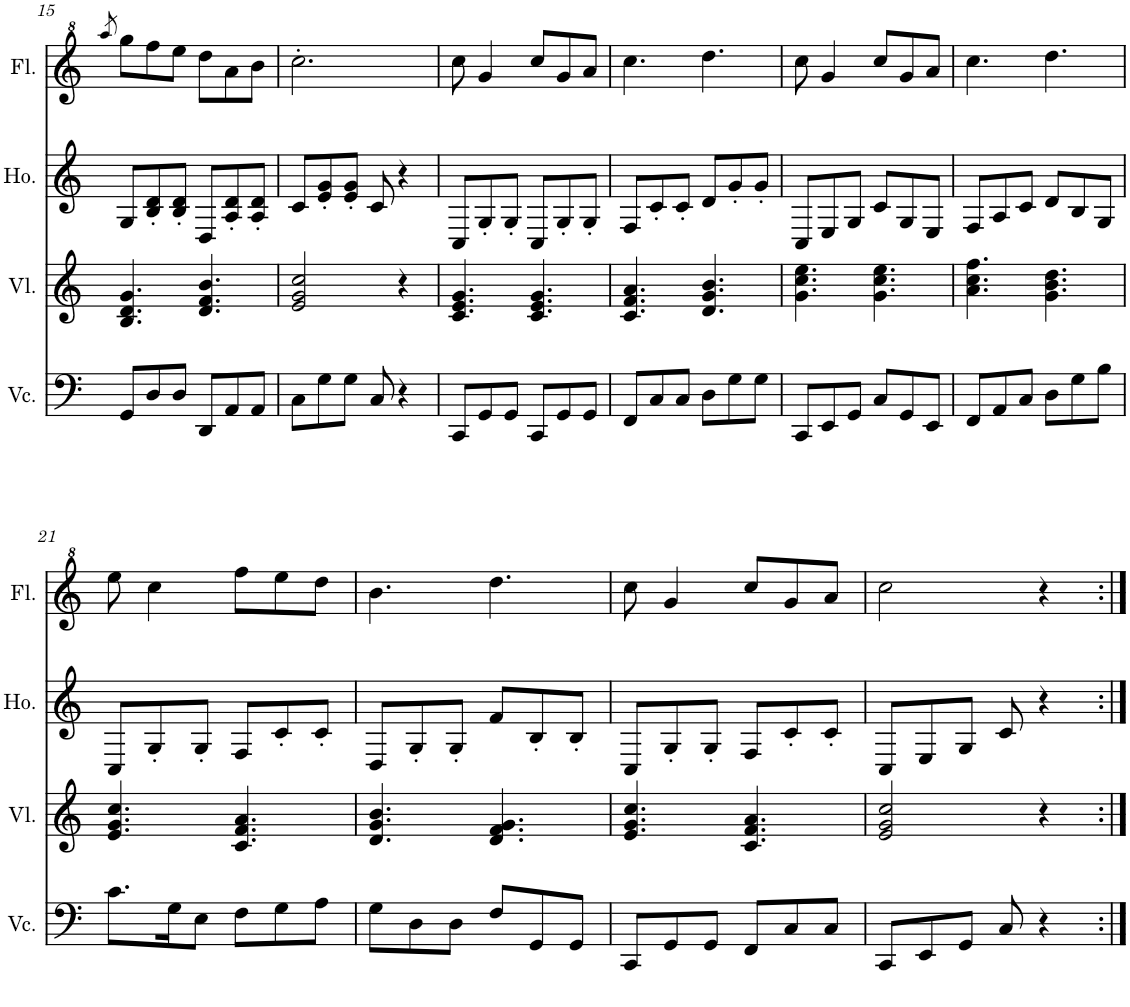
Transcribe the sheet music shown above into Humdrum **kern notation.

**kern	**kern	**kern	**kern
*part4	*part3	*part2	*part1
*staff4	*staff3	*staff2	*staff1
*I"Violoncello	*I"Streicher	*I"Horns	*I"Ocarina
*I'Vc.	*	*I'Ho.	*
!!LO:PB:g=z
*clefF4	*clefG2	*clefG2	*clefG^2
*	*	*Trd4c7	*
*k[]	*k[]	*k[]	*k[]
*M6/8	*M6/8	*M6/8	*M6/8
=15	=15	=15	=15
.	.	.	8qaaa/
8GG/L	4.B/ 4.d/ 4.g/	8G/L	8ggg\L
8D/	.	8B/' 8d/'	8fff\
8D/J	.	8B/' 8d/'J	8eee\J
8DD/L	4.d/ 4.f/ 4.b/	8D/L	8ddd\L
8AA/	.	8A/' 8d/'	8aa\
8AA/J	.	8A/' 8d/'J	8bb\J
=16	=16	=16	=16
8C\L	2e/ 2g/ 2cc/	8c/L	2.ccc'\
8G\	.	8e/' 8g/'	.
8G\J	.	8e/' 8g/'J	.
8C/	.	8c/	.
4r	4r	4r	.
=17	=17	=17	=17
8CC/L	4.c/ 4.e/ 4.g/	8C/L	8ccc\
8GG/	.	8G'/	4gg/
8GG/J	.	8G'/J	.
8CC/L	4.c/ 4.e/ 4.g/	8C/L	8ccc/L
8GG/	.	8G'/	8gg/
8GG/J	.	8G'/J	8aa/J
=18	=18	=18	=18
8FF/L	4.c/ 4.f/ 4.a/	8F/L	4.ccc\
8C/	.	8c'/	.
8C/J	.	8c'/J	.
8D\L	4.d/ 4.g/ 4.b/	8d/L	4.ddd\
8G\	.	8g'/	.
8G\J	.	8g'/J	.
=19	=19	=19	=19
8CC/L	4.g\ 4.cc\ 4.ee\	8C/L	8ccc\
8EE/	.	8E/	4gg/
8GG/J	.	8G/J	.
8C/L	4.g\ 4.cc\ 4.ee\	8c/L	8ccc/L
8GG/	.	8G/	8gg/
8EE/J	.	8E/J	8aa/J
=20	=20	=20	=20
8FF/L	4.a\ 4.cc\ 4.ff\	8F/L	4.ccc\
8AA/	.	8A/	.
8C/J	.	8c/J	.
8D\L	4.g\ 4.b\ 4.dd\	8d/L	4.ddd\
8G\	.	8B/	.
8B\J	.	8G/J	.
!!LO:LB:g=z
=21	=21	=21	=21
8.c\L	4.e/ 4.g/ 4.cc/	8C/L	8eee\
.	.	8G'/	4ccc\
16G\K	.	.	.
8E\J	.	8G'/J	.
8F\L	4.c/ 4.f/ 4.a/	8F/L	8fff\L
8G\	.	8c'/	8eee\
8A\J	.	8c'/J	8ddd\J
=22	=22	=22	=22
8G\L	4.d/ 4.g/ 4.b/	8D/L	4.bb\
8D\	.	8G'/	.
8D\J	.	8G'/J	.
8F/L	4.d/ 4.f/ 4.g/	8f/L	4.ddd\
8GG/	.	8B'/	.
8GG/J	.	8B'/J	.
=23	=23	=23	=23
8CC/L	4.e/ 4.g/ 4.cc/	8C/L	8ccc\
8GG/	.	8G'/	4gg/
8GG/J	.	8G'/J	.
8FF/L	4.c/ 4.f/ 4.a/	8F/L	8ccc/L
8C/	.	8c'/	8gg/
8C/J	.	8c'/J	8aa/J
=24	=24	=24	=24
8CC/L	2e/ 2g/ 2cc/	8C/L	2ccc\
8EE/	.	8E/	.
8GG/J	.	8G/J	.
8C/	.	8c/	.
4r	4r	4r	4r
=:|!	=:|!	=:|!	=:|!
*-	*-	*-	*-
